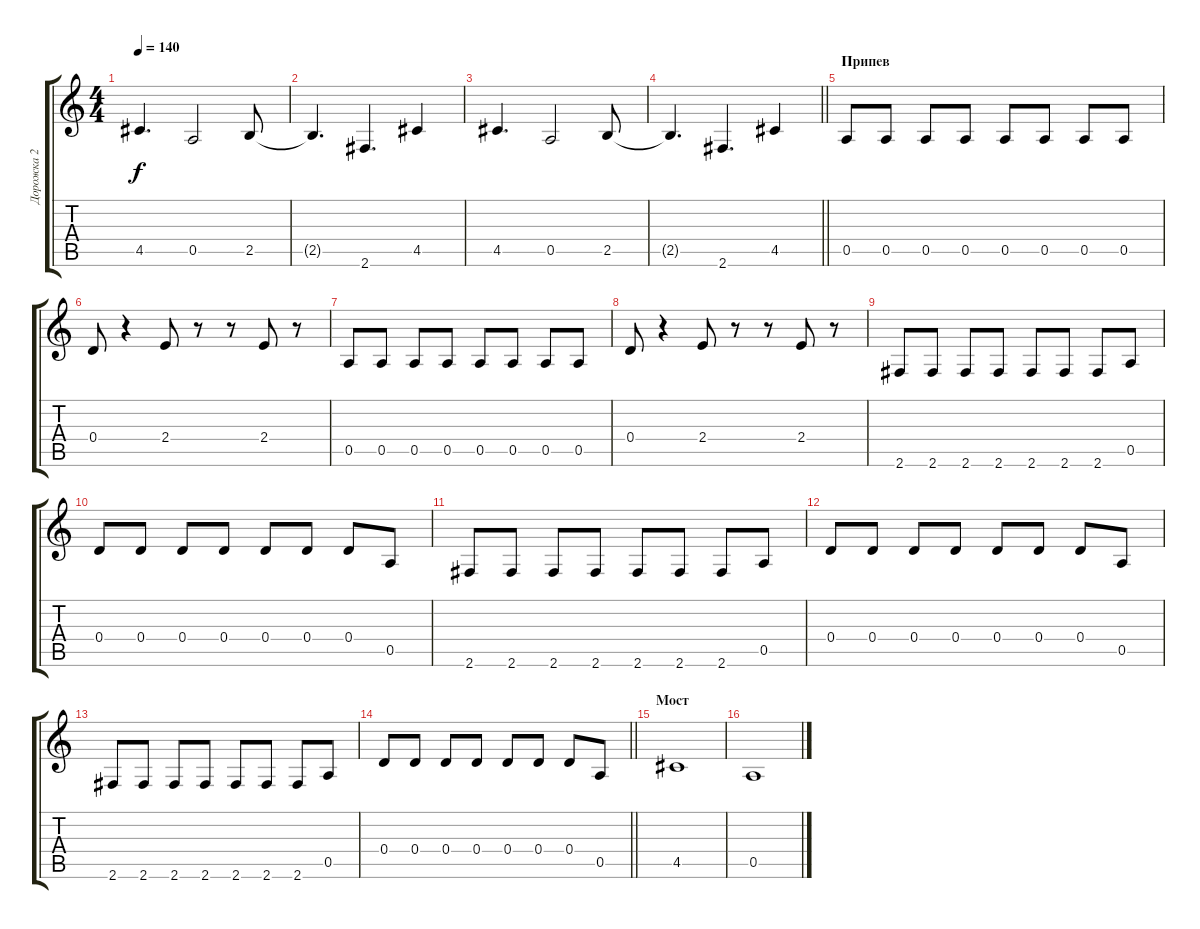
\track ("Дорожка 2" "Дорожка 2") {instrument electricbassfinger}
\staff {score tabs}
\tuning (E4 B3 G3 D3 A2 E2) {hide}
\ts (4 4)
\tempo 140
\clef g2
\ks c
4.5.4{d dy f} 0.5.2 2.5.8 |
2.5{t}.4{d} 2.6.4{d} 4.5.4 |
4.5.4{d} 0.5.2 2.5.8 |
\barLineRight lightlight
2.5{t}.4{d} 2.6.4{d} 4.5.4 |
\section ("" "Припев")
0.5.8 0.5.8 0.5.8 0.5.8 0.5.8 0.5.8 0.5.8 0.5.8 |
0.4.8 r.4 2.4.8 r.8 r.8 2.4.8 r.8 |
0.5.8 0.5.8 0.5.8 0.5.8 0.5.8 0.5.8 0.5.8 0.5.8 |
0.4.8 r.4 2.4.8 r.8 r.8 2.4.8 r.8 |
2.6.8 2.6.8 2.6.8 2.6.8 2.6.8 2.6.8 2.6.8 0.5.8 |
0.4.8 0.4.8 0.4.8 0.4.8 0.4.8 0.4.8 0.4.8 0.5.8 |
2.6.8 2.6.8 2.6.8 2.6.8 2.6.8 2.6.8 2.6.8 0.5.8 |
0.4.8 0.4.8 0.4.8 0.4.8 0.4.8 0.4.8 0.4.8 0.5.8 |
2.6.8 2.6.8 2.6.8 2.6.8 2.6.8 2.6.8 2.6.8 0.5.8 |
\barLineRight lightlight
0.4.8 0.4.8 0.4.8 0.4.8 0.4.8 0.4.8 0.4.8 0.5.8 |
\section ("" "Мост")
4.5.1 |
0.5.1
